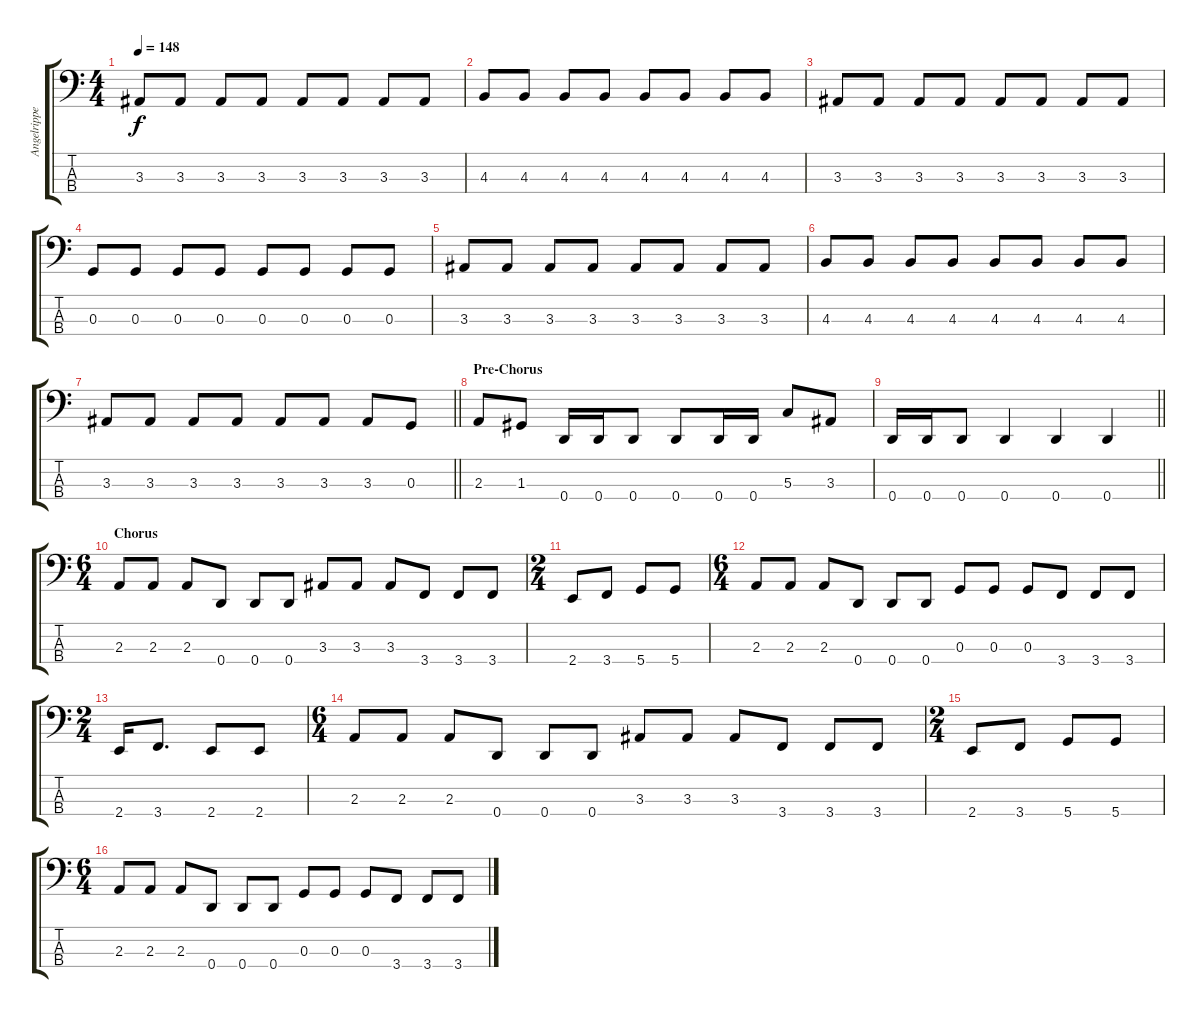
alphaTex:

\track ("Angelripper" "Angelrippe") {instrument electricbasspick}
\staff {score tabs}
\tuning (F2 C2 G1 D1) {hide}
\ts (4 4)
\tempo 148
\clef f4
\ks c
3.3.8{dy f} 3.3.8 3.3.8 3.3.8 3.3.8 3.3.8 3.3.8 3.3.8 |
4.3.8 4.3.8 4.3.8 4.3.8 4.3.8 4.3.8 4.3.8 4.3.8 |
3.3.8 3.3.8 3.3.8 3.3.8 3.3.8 3.3.8 3.3.8 3.3.8 |
0.3.8 0.3.8 0.3.8 0.3.8 0.3.8 0.3.8 0.3.8 0.3.8 |
3.3.8 3.3.8 3.3.8 3.3.8 3.3.8 3.3.8 3.3.8 3.3.8 |
4.3.8 4.3.8 4.3.8 4.3.8 4.3.8 4.3.8 4.3.8 4.3.8 |
\barLineRight lightlight
3.3.8 3.3.8 3.3.8 3.3.8 3.3.8 3.3.8 3.3.8 0.3.8 |
\section ("" "Pre-Chorus")
2.3.8 1.3.8 0.4.16 0.4.16 0.4.8 0.4.8 0.4.16 0.4.16 5.3.8 3.3.8 |
\barLineRight lightlight
0.4.16 0.4.16 0.4.8 0.4.4 0.4.4 0.4.4 |
\ts (6 4)
\section ("" "Chorus")
2.3.8 2.3.8 2.3.8 0.4.8 0.4.8 0.4.8 3.3.8 3.3.8 3.3.8 3.4.8 3.4.8 3.4.8 |
\ts (2 4)
2.4.8 3.4.8 5.4.8 5.4.8 |
\ts (6 4)
2.3.8 2.3.8 2.3.8 0.4.8 0.4.8 0.4.8 0.3.8 0.3.8 0.3.8 3.4.8 3.4.8 3.4.8 |
\ts (2 4)
2.4.16 3.4.8{d} 2.4.8 2.4.8 |
\ts (6 4)
2.3.8 2.3.8 2.3.8 0.4.8 0.4.8 0.4.8 3.3.8 3.3.8 3.3.8 3.4.8 3.4.8 3.4.8 |
\ts (2 4)
2.4.8 3.4.8 5.4.8 5.4.8 |
\ts (6 4)
2.3.8 2.3.8 2.3.8 0.4.8 0.4.8 0.4.8 0.3.8 0.3.8 0.3.8 3.4.8 3.4.8 3.4.8
